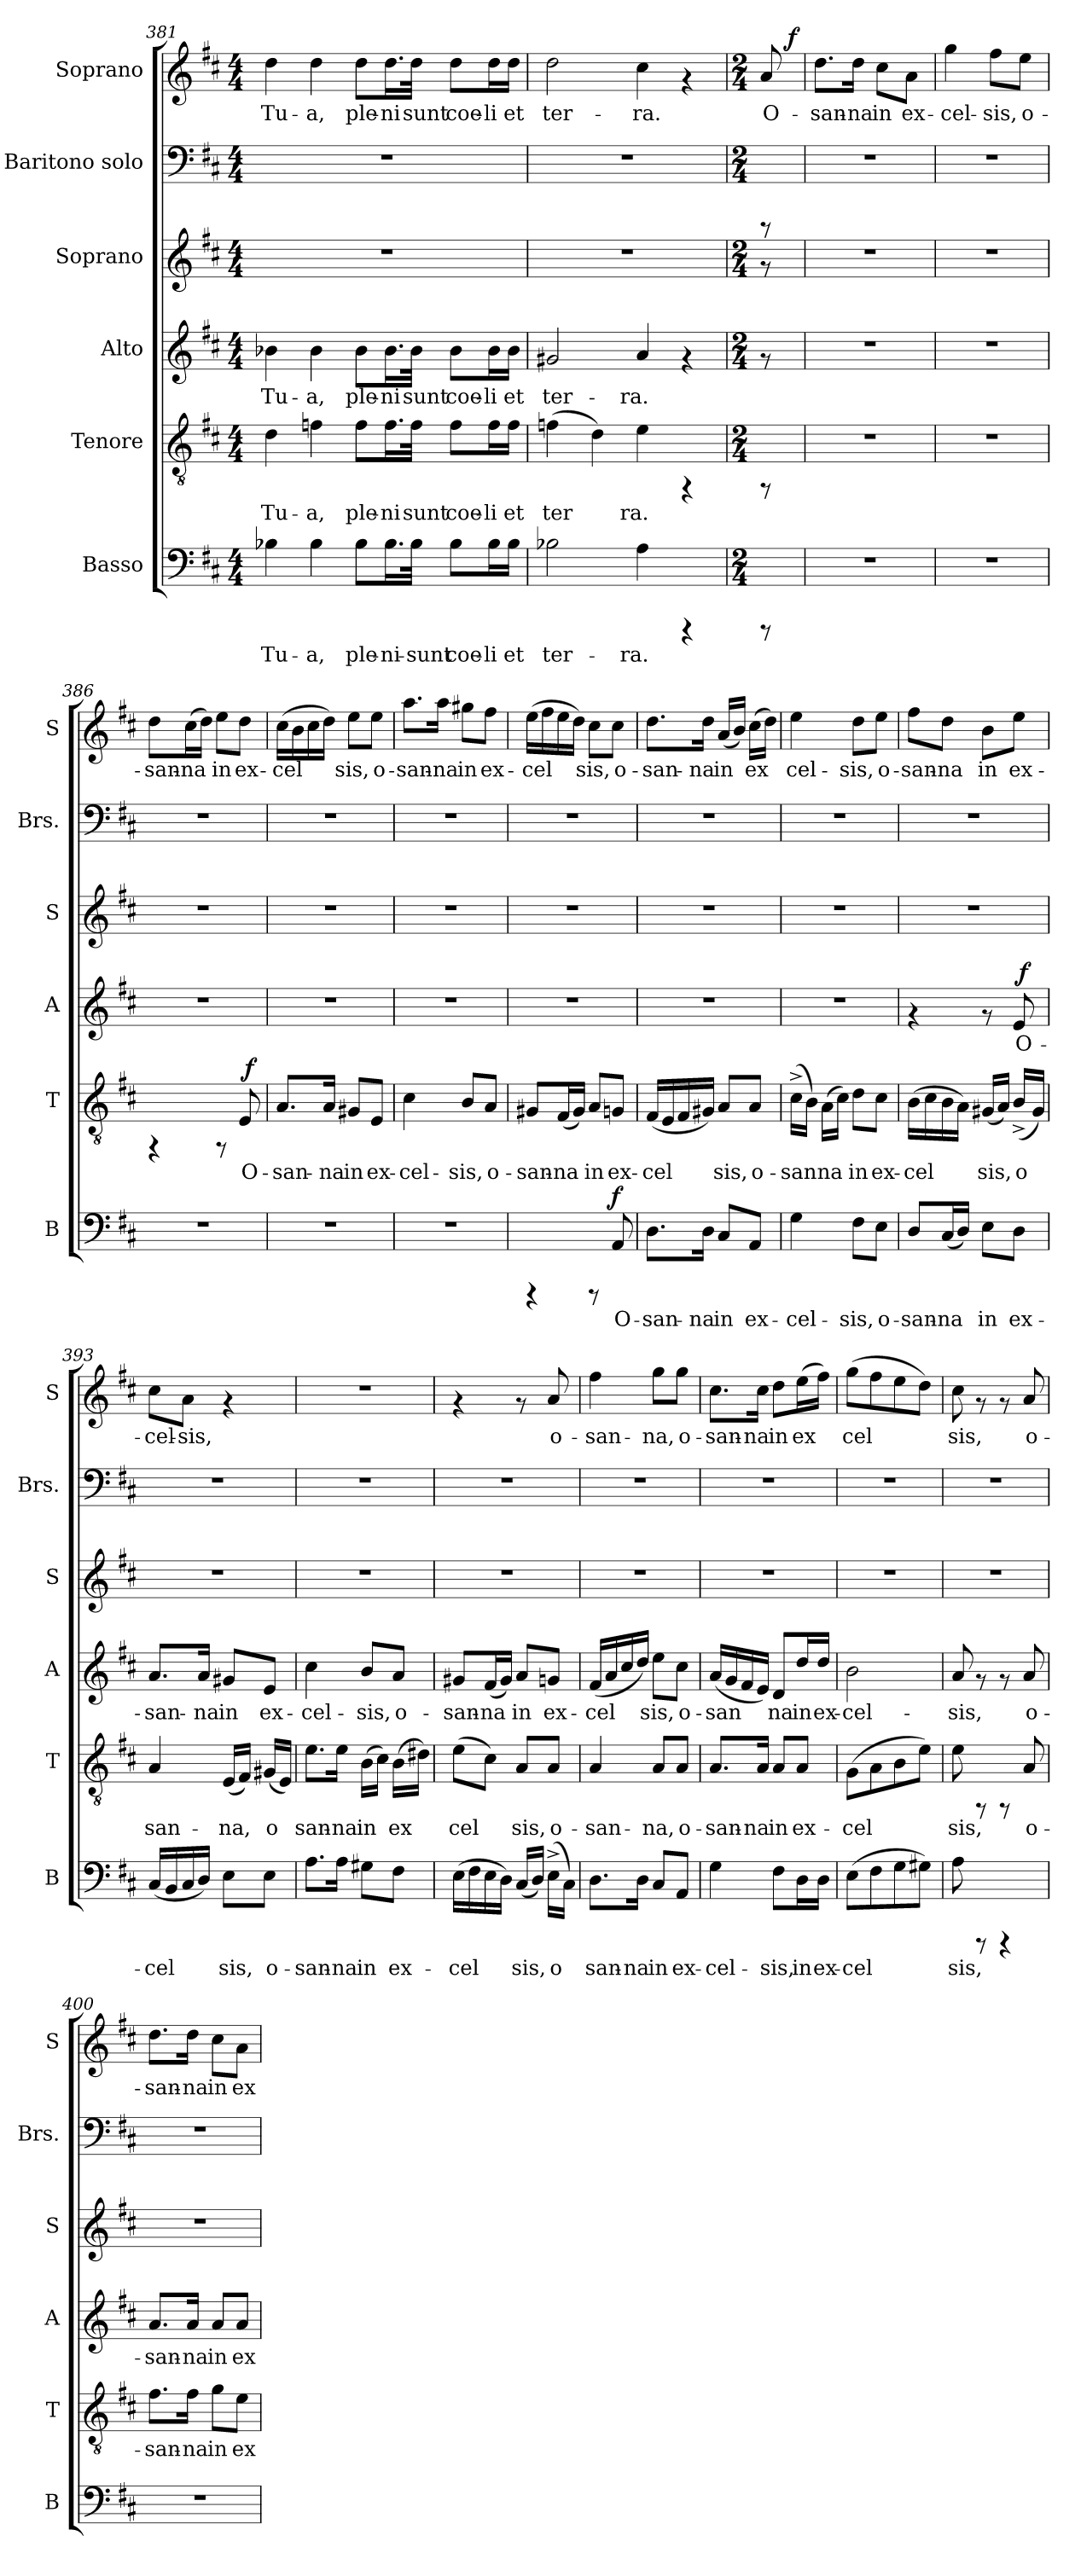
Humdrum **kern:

**kern	**text	**dynam	**kern	**text	**dynam	**kern	**text	**dynam	**kern	**kern	**kern	**text	**dynam
*part6	*part6	*part6	*part5	*part5	*part5	*part4	*part4	*part4	*part3	*part2	*part1	*part1	*part1
*staff6	*staff6	*staff6	*staff5	*staff5	*staff5	*staff4	*staff4	*staff4	*staff3	*staff2	*staff1	*staff1	*staff1
*I"Basso	*	*	*I"Tenore	*	*	*I"Alto	*	*	*I"Soprano	*I"Baritono  solo	*I"Soprano	*	*
*I'B	*	*	*I'T	*	*	*I'A	*	*	*I'S	*I'Brs.	*I'S	*	*
*clefF4	*	*	*clefGv2	*	*	*clefG2	*	*	*clefG2	*clefF4	*clefG2	*	*
*k[f#c#]	*	*	*k[f#c#]	*	*	*k[f#c#]	*	*	*k[f#c#]	*k[f#c#]	*k[f#c#]	*	*
*D:	*	*	*D:	*	*	*D:	*	*	*D:	*D:	*D:	*	*
*M4/4	*	*	*M4/4	*	*	*M4/4	*	*	*M4/4	*M4/4	*M4/4	*	*
=381	=381	=381	=381	=381	=381	=381	=381	=381	=381	=381	=381	=381	=381
!	!LO:LY:b:cj	!	!	!LO:LY:b:cj	!	!	!LO:LY:b:cj	!	!	!	!	!LO:LY:b:cj	!
4B-X\	Tu-	.	4d\	Tu-	.	4b-X\	Tu-	.	1r	1r	4dd\	Tu-	.
!	!LO:LY:b:cj	!	!	!LO:LY:b:cj	!	!	!LO:LY:b:cj	!	!	!	!	!LO:LY:b:cj	!
4B-\	-a,	.	4fn\	-a,	.	4b-\	-a,	.	.	.	4dd\	-a,	.
!	!LO:LY:b:cj	!	!	!LO:LY:b:cj	!	!	!LO:LY:b:cj	!	!	!	!	!LO:LY:b:cj	!
8B-\L	ple-	.	8f\L	ple-	.	8b-\L	ple-	.	.	.	8dd\L	ple-	.
!	!LO:LY:b:cj	!	!	!LO:LY:b:cj	!	!	!LO:LY:b:cj	!	!	!	!	!LO:LY:b:cj	!
16.B-\	-ni-	.	16.f\	-ni	.	16.b-\	-ni	.	.	.	16.dd\	-ni	.
!	!LO:LY:b:cj	!	!	!LO:LY:b:cj	!	!	!LO:LY:b:cj	!	!	!	!	!LO:LY:b:cj	!
32B-\J	-sunt	.	32f\J	sunt	.	32b-\J	sunt	.	.	.	32dd\J	sunt	.
!	!LO:LY:b:cj	!	!	!LO:LY:b:cj	!	!	!LO:LY:b:cj	!	!	!	!	!LO:LY:b:cj	!
8B-\L	coe-	.	8f\L	coe-	.	8b-\L	coe-	.	.	.	8dd\L	coe-	.
!	!LO:LY:b:cj	!	!	!LO:LY:b:cj	!	!	!LO:LY:b:cj	!	!	!	!	!LO:LY:b:cj	!
16B-\	-li	.	16f\	-li	.	16b-\	-li	.	.	.	16dd\	-li	.
!	!LO:LY:b:cj	!	!	!LO:LY:b:cj	!	!	!LO:LY:b:cj	!	!	!	!	!LO:LY:b:cj	!
16B-\J	et	.	16f\J	et	.	16b-\J	et	.	.	.	16dd\J	et	.
=382	=382	=382	=382	=382	=382	=382	=382	=382	=382	=382	=382	=382	=382
!	!LO:LY:b:cj	!	!	!LO:LY:b:cj	!	!	!LO:LY:b:cj	!	!	!	!	!LO:LY:b:cj	!
2B-X\	ter-	.	(>4fn\	ter-	.	2g#X/	ter-	.	1r	1r	2dd\	ter-	.
!	!	!	!	!LO:LY:b:cj	!	!	!	!	!	!	!	!	!
.	.	.	4d\)	--	.	.	.	.	.	.	.	.	.
!	!LO:LY:b:cj	!	!	!LO:LY:b:cj	!	!	!LO:LY:b:cj	!	!	!	!	!LO:LY:b:cj	!
4A\	-ra.	.	4e\	-ra.	.	4a/	-ra.	.	.	.	4cc#\	-ra.	.
4rCCC	.	.	4rFF	.	.	4rf	.	.	.	.	4rf	.	.
!!LO:PB:g=z
=383	=383	=383	=383	=383	=383	=383	=383	=383	=383	=383	=383	=383	=383
*M2/4	*	*	*M2/4	*	*	*M2/4	*	*	*M2/4	*M2/4	*M2/4	*	*
!	!	!	!	!	!	!	!	!	!	!	!LO:TX:a:t=Allegro	!	!
!	!	!	!	!	!	!	!	!	!	!	!	!LO:LY:b:cj	!
*	*	*	*	*	*	*	*	*	*	*	*^	*	*
8rCCC	.	.	8rFF	.	.	8rf	.	.	8rf	8rCCC	8a/	16ryy	O-	.
.	.	.	.	.	.	.	.	.	.	.	.	64ryy	.	.
!	!	!	!	!	!	!	!	!	!	!	!	!	!	!LO:DY:a
.	.	.	.	.	.	.	.	.	.	.	.	32.ryy	.	f
=384	=384	=384	=384	=384	=384	=384	=384	=384	=384	=384	=384	=384	=384	=384
!	!	!	!	!	!	!	!	!	!	!	!	!	!LO:LY:b:cj	!
*	*	*	*	*	*	*	*	*	*	*	*v	*v	*	*
2r	.	.	2r	.	.	2r	.	.	2r	2r	8.dd\L	-san-	.
!	!	!	!	!	!	!	!	!	!	!	!	!LO:LY:b:cj	!
.	.	.	.	.	.	.	.	.	.	.	16dd\J	-na	.
!	!	!	!	!	!	!	!	!	!	!	!	!LO:LY:b:cj	!
.	.	.	.	.	.	.	.	.	.	.	8cc#\L	in	.
!	!	!	!	!	!	!	!	!	!	!	!	!LO:LY:b:cj	!
.	.	.	.	.	.	.	.	.	.	.	8a\J	ex-	.
=385	=385	=385	=385	=385	=385	=385	=385	=385	=385	=385	=385	=385	=385
!	!	!	!	!	!	!	!	!	!	!	!	!LO:LY:b:cj	!
2r	.	.	2r	.	.	2r	.	.	2r	2r	4gg\	-cel-	.
!	!	!	!	!	!	!	!	!	!	!	!	!LO:LY:b:cj	!
.	.	.	.	.	.	.	.	.	.	.	8ff#\L	-sis,	.
!	!	!	!	!	!	!	!	!	!	!	!	!LO:LY:b:cj	!
.	.	.	.	.	.	.	.	.	.	.	8ee\J	o-	.
=386	=386	=386	=386	=386	=386	=386	=386	=386	=386	=386	=386	=386	=386
!	!	!	!	!	!	!	!	!	!	!	!	!LO:LY:b:cj	!
*	*	*	*^	*	*	*	*	*	*	*	*	*	*
2r	.	.	4rFF	4ryy	.	.	2r	.	.	2r	2r	8dd\L	-san-	.
!	!	!	!	!	!	!	!	!	!	!	!	!	!LO:LY:b:cj	!
.	.	.	.	.	.	.	.	.	.	.	.	(>16cc#\	-na	.
!	!	!	!	!	!	!	!	!	!	!	!	!	!LO:LY:b:cj	!
.	.	.	.	.	.	.	.	.	.	.	.	16dd\J)	.	.
!	!	!	!	!	!	!	!	!	!	!	!	!	!LO:LY:b:cj	!
.	.	.	8rFF	8ryy	.	.	.	.	.	.	.	8ee\L	in	.
!	!	!	!	!	!LO:LY:b:cj	!	!	!	!	!	!	!	!LO:LY:b:cj	!
.	.	.	8E/	64ryy	O-	.	.	.	.	.	.	8dd\J	ex-	.
!	!	!	!	!	!	!LO:DY:a	!	!	!	!	!	!	!	!
.	.	.	.	16..ryy	.	f	.	.	.	.	.	.	.	.
=387	=387	=387	=387	=387	=387	=387	=387	=387	=387	=387	=387	=387	=387	=387
!	!	!	!	!	!LO:LY:b:cj	!	!	!	!	!	!	!	!LO:LY:b:cj	!
*	*	*	*v	*v	*	*	*	*	*	*	*	*	*	*
2r	.	.	8.A/L	-san-	.	2r	.	.	2r	2r	(>16cc#\L	-cel-	.
!	!	!	!	!	!	!	!	!	!	!	!	!LO:LY:b:cj	!
.	.	.	.	.	.	.	.	.	.	.	16b\	--	.
!	!	!	!	!	!	!	!	!	!	!	!	!LO:LY:b:cj	!
.	.	.	.	.	.	.	.	.	.	.	16cc#\	--	.
!	!	!	!	!LO:LY:b:cj	!	!	!	!	!	!	!	!LO:LY:b:cj	!
.	.	.	16A/J	-na	.	.	.	.	.	.	16dd\J)	--	.
!	!	!	!	!LO:LY:b:cj	!	!	!	!	!	!	!	!LO:LY:b:cj	!
.	.	.	8G#X/L	in	.	.	.	.	.	.	8ee\L	-sis,	.
!	!	!	!	!LO:LY:b:cj	!	!	!	!	!	!	!	!LO:LY:b:cj	!
.	.	.	8E/J	ex-	.	.	.	.	.	.	8ee\J	o-	.
=388	=388	=388	=388	=388	=388	=388	=388	=388	=388	=388	=388	=388	=388
!	!	!	!	!LO:LY:b:cj	!	!	!	!	!	!	!	!LO:LY:b:cj	!
2r	.	.	4c#\	-cel-	.	2r	.	.	2r	2r	8.aa\L	-san-	.
!	!	!	!	!	!	!	!	!	!	!	!	!LO:LY:b:cj	!
.	.	.	.	.	.	.	.	.	.	.	16aa\J	-na	.
!	!	!	!	!LO:LY:b:cj	!	!	!	!	!	!	!	!LO:LY:b:cj	!
.	.	.	8B/L	-sis,	.	.	.	.	.	.	8gg#X\L	in	.
!	!	!	!	!LO:LY:b:cj	!	!	!	!	!	!	!	!LO:LY:b:cj	!
.	.	.	8A/J	o-	.	.	.	.	.	.	8ff#\J	ex-	.
!!LO:LB:g=z
=389	=389	=389	=389	=389	=389	=389	=389	=389	=389	=389	=389	=389	=389
!	!	!	!	!LO:LY:b:cj	!	!	!	!	!	!	!	!LO:LY:b:cj	!
4rCCC	.	.	8G#X/L	-san-	.	2r	.	.	2r	2r	(>16ee\L	-cel-	.
!	!	!	!	!	!	!	!	!	!	!	!	!LO:LY:b:cj	!
.	.	.	.	.	.	.	.	.	.	.	16ff#\	--	.
!	!	!	!	!LO:LY:b:cj	!	!	!	!	!	!	!	!LO:LY:b:cj	!
.	.	.	(<16F#/	-na	.	.	.	.	.	.	16ee\	--	.
!	!	!	!	!LO:LY:b:cj	!	!	!	!	!	!	!	!LO:LY:b:cj	!
.	.	.	16G#/J)	.	.	.	.	.	.	.	16dd\J)	--	.
!	!	!	!	!LO:LY:b:cj	!	!	!	!	!	!	!	!LO:LY:b:cj	!
8rCCC	.	.	8A/L	in	.	.	.	.	.	.	8cc#\L	-sis,	.
!	!LO:LY:b:cj	!LO:DY:a	!	!LO:LY:b:cj	!	!	!	!	!	!	!	!LO:LY:b:cj	!
8AA/	O-	f	8Gn/J	ex-	.	.	.	.	.	.	8cc#\J	o-	.
=390	=390	=390	=390	=390	=390	=390	=390	=390	=390	=390	=390	=390	=390
!	!LO:LY:b:cj	!	!	!LO:LY:b:cj	!	!	!	!	!	!	!	!LO:LY:b:cj	!
8.D\L	-san-	.	(<16F#/L	-cel-	.	2r	.	.	2r	2r	8.dd\L	-san-	.
!	!	!	!	!LO:LY:b:cj	!	!	!	!	!	!	!	!	!
.	.	.	16E/	--	.	.	.	.	.	.	.	.	.
!	!	!	!	!LO:LY:b:cj	!	!	!	!	!	!	!	!	!
.	.	.	16F#/	--	.	.	.	.	.	.	.	.	.
!	!LO:LY:b:cj	!	!	!LO:LY:b:cj	!	!	!	!	!	!	!	!LO:LY:b:cj	!
16D\J	-na	.	16G#X/J)	--	.	.	.	.	.	.	16dd\J	-na	.
!	!LO:LY:b:cj	!	!	!LO:LY:b:cj	!	!	!	!	!	!	!	!LO:LY:b:cj	!
8C#/L	in	.	8A/L	-sis,	.	.	.	.	.	.	(<16a/L	in	.
!	!	!	!	!	!	!	!	!	!	!	!	!LO:LY:b:cj	!
.	.	.	.	.	.	.	.	.	.	.	16b/J)	.	.
!	!LO:LY:b:cj	!	!	!LO:LY:b:cj	!	!	!	!	!	!	!	!LO:LY:b:cj	!
8AA/J	ex-	.	8A/J	o-	.	.	.	.	.	.	(>16cc#\L	ex-	.
!	!	!	!	!	!	!	!	!	!	!	!	!LO:LY:b:cj	!
.	.	.	.	.	.	.	.	.	.	.	16dd\J)	--	.
=391	=391	=391	=391	=391	=391	=391	=391	=391	=391	=391	=391	=391	=391
!	!LO:LY:b:cj	!	!	!LO:LY:b:cj	!	!	!	!	!	!	!	!LO:LY:b:cj	!
4G\	-cel-	.	(>16c#^<\L	-san-	.	2r	.	.	2r	2r	4ee\	-cel-	.
!	!	!	!	!LO:LY:b:cj	!	!	!	!	!	!	!	!	!
.	.	.	16B\J)	--	.	.	.	.	.	.	.	.	.
!	!	!	!	!LO:LY:b:cj	!	!	!	!	!	!	!	!	!
.	.	.	(>16A\L	-na	.	.	.	.	.	.	.	.	.
!	!	!	!	!LO:LY:b:cj	!	!	!	!	!	!	!	!	!
.	.	.	16c#\J)	.	.	.	.	.	.	.	.	.	.
!	!LO:LY:b:cj	!	!	!LO:LY:b:cj	!	!	!	!	!	!	!	!LO:LY:b:cj	!
8F#\L	-sis,	.	8d\L	in	.	.	.	.	.	.	8dd\L	-sis,	.
!	!LO:LY:b:cj	!	!	!LO:LY:b:cj	!	!	!	!	!	!	!	!LO:LY:b:cj	!
8E\J	o-	.	8c#\J	ex-	.	.	.	.	.	.	8ee\J	o-	.
=392	=392	=392	=392	=392	=392	=392	=392	=392	=392	=392	=392	=392	=392
!	!LO:LY:b:cj	!	!	!LO:LY:b:cj	!	!	!	!	!	!	!	!LO:LY:b:cj	!
*	*	*	*	*	*	*^	*	*	*	*	*	*	*
8D/L	-san-	.	(>16B\L	-cel-	.	4rf	4ryy	.	.	2r	2r	8ff#\L	-san-	.
!	!	!	!	!LO:LY:b:cj	!	!	!	!	!	!	!	!	!	!
.	.	.	16c#\	--	.	.	.	.	.	.	.	.	.	.
!	!LO:LY:b:cj	!	!	!LO:LY:b:cj	!	!	!	!	!	!	!	!	!LO:LY:b:cj	!
(<16C#/	-na	.	16B\	--	.	.	.	.	.	.	.	8dd\J	-na	.
!	!LO:LY:b:cj	!	!	!LO:LY:b:cj	!	!	!	!	!	!	!	!	!	!
16D/J)	.	.	16A\J)	--	.	.	.	.	.	.	.	.	.	.
!	!LO:LY:b:cj	!	!	!LO:LY:b:cj	!	!	!	!	!	!	!	!	!LO:LY:b:cj	!
8E\L	in	.	(<16G#X/L	-sis,	.	8rf	8ryy	.	.	.	.	8b\L	in	.
!	!	!	!	!LO:LY:b:cj	!	!	!	!	!	!	!	!	!	!
.	.	.	16A/J)	.	.	.	.	.	.	.	.	.	.	.
!	!LO:LY:b:cj	!	!	!LO:LY:b:cj	!	!	!	!LO:LY:b:cj	!	!	!	!	!LO:LY:b:cj	!
8D\J	ex-	.	(<16B^>/L	o-	.	8e/	64ryy	O-	.	.	.	8ee\J	ex-	.
!	!	!	!	!	!	!	!	!	!LO:DY:a	!	!	!	!	!
.	.	.	.	.	.	.	16..ryy	.	f	.	.	.	.	.
!	!	!	!	!LO:LY:b:cj	!	!	!	!	!	!	!	!	!	!
.	.	.	16G#/J)	--	.	.	.	.	.	.	.	.	.	.
=393	=393	=393	=393	=393	=393	=393	=393	=393	=393	=393	=393	=393	=393	=393
!	!LO:LY:b:cj	!	!	!LO:LY:b:cj	!	!	!	!LO:LY:b:cj	!	!	!	!	!LO:LY:b:cj	!
*	*	*	*	*	*	*v	*v	*	*	*	*	*	*	*
(<16C#/L	-cel-	.	4A/	-san-	.	8.a/L	-san-	.	2r	2r	8cc#\L	-cel-	.
!	!LO:LY:b:cj	!	!	!	!	!	!	!	!	!	!	!	!
16BB/	--	.	.	.	.	.	.	.	.	.	.	.	.
!	!LO:LY:b:cj	!	!	!	!	!	!	!	!	!	!	!LO:LY:b:cj	!
16C#/	--	.	.	.	.	.	.	.	.	.	8a\J	-sis,	.
!	!LO:LY:b:cj	!	!	!	!	!	!LO:LY:b:cj	!	!	!	!	!	!
16D/J)	--	.	.	.	.	16a/J	-na	.	.	.	.	.	.
!	!LO:LY:b:cj	!	!	!LO:LY:b:cj	!	!	!LO:LY:b:cj	!	!	!	!	!	!
8E\L	-sis,	.	(<16E/L	-na,	.	8g#X/L	in	.	.	.	4rf	.	.
!	!	!	!	!LO:LY:b:cj	!	!	!	!	!	!	!	!	!
.	.	.	16F#/J)	.	.	.	.	.	.	.	.	.	.
!	!LO:LY:b:cj	!	!	!LO:LY:b:cj	!	!	!LO:LY:b:cj	!	!	!	!	!	!
8E\J	o-	.	(<16G#X/L	o-	.	8e/J	ex-	.	.	.	.	.	.
!	!	!	!	!LO:LY:b:cj	!	!	!	!	!	!	!	!	!
.	.	.	16E/J)	--	.	.	.	.	.	.	.	.	.
!!LO:LB:g=z
=394	=394	=394	=394	=394	=394	=394	=394	=394	=394	=394	=394	=394	=394
!	!LO:LY:b:cj	!	!	!LO:LY:b:cj	!	!	!LO:LY:b:cj	!	!	!	!	!	!
8.A\L	-san-	.	8.e\L	-san-	.	4cc#\	-cel-	.	2r	2r	2r	.	.
!	!LO:LY:b:cj	!	!	!LO:LY:b:cj	!	!	!	!	!	!	!	!	!
16A\J	-na	.	16e\J	-na	.	.	.	.	.	.	.	.	.
!	!LO:LY:b:cj	!	!	!LO:LY:b:cj	!	!	!LO:LY:b:cj	!	!	!	!	!	!
8G#X\L	in	.	(>16B\L	in	.	8b/L	-sis,	.	.	.	.	.	.
!	!	!	!	!LO:LY:b:cj	!	!	!	!	!	!	!	!	!
.	.	.	16c#\J)	.	.	.	.	.	.	.	.	.	.
!	!LO:LY:b:cj	!	!	!LO:LY:b:cj	!	!	!LO:LY:b:cj	!	!	!	!	!	!
8F#\J	ex-	.	(>16B\L	ex-	.	8a/J	o-	.	.	.	.	.	.
!	!	!	!	!LO:LY:b:cj	!	!	!	!	!	!	!	!	!
.	.	.	16d#X\J)	--	.	.	.	.	.	.	.	.	.
=395	=395	=395	=395	=395	=395	=395	=395	=395	=395	=395	=395	=395	=395
!	!LO:LY:b:cj	!	!	!LO:LY:b:cj	!	!	!LO:LY:b:cj	!	!	!	!	!	!
(>16E\L	-cel-	.	(>8e\L	-cel-	.	8g#X/L	-san-	.	2r	2r	4rf	.	.
!	!LO:LY:b:cj	!	!	!	!	!	!	!	!	!	!	!	!
16F#\	--	.	.	.	.	.	.	.	.	.	.	.	.
!	!LO:LY:b:cj	!	!	!LO:LY:b:cj	!	!	!LO:LY:b:cj	!	!	!	!	!	!
16E\	--	.	8c#\J)	--	.	(<16f#/	-na	.	.	.	.	.	.
!	!LO:LY:b:cj	!	!	!	!	!	!LO:LY:b:cj	!	!	!	!	!	!
16D\J)	--	.	.	.	.	16g#/J)	.	.	.	.	.	.	.
!	!LO:LY:b:cj	!	!	!LO:LY:b:cj	!	!	!LO:LY:b:cj	!	!	!	!	!	!
(<16C#/L	-sis,	.	8A/L	-sis,	.	8a/L	in	.	.	.	8rf	.	.
!	!LO:LY:b:cj	!	!	!	!	!	!	!	!	!	!	!	!
16D/J)	.	.	.	.	.	.	.	.	.	.	.	.	.
!	!LO:LY:b:cj	!	!	!LO:LY:b:cj	!	!	!LO:LY:b:cj	!	!	!	!	!LO:LY:b:cj	!
(>16E^<\L	o-	.	8A/J	o-	.	8gn/J	ex-	.	.	.	8a/	o-	.
!	!LO:LY:b:cj	!	!	!	!	!	!	!	!	!	!	!	!
16C#\J)	--	.	.	.	.	.	.	.	.	.	.	.	.
=396	=396	=396	=396	=396	=396	=396	=396	=396	=396	=396	=396	=396	=396
!	!LO:LY:b:cj	!	!	!LO:LY:b:cj	!	!	!LO:LY:b:cj	!	!	!	!	!LO:LY:b:cj	!
8.D\L	-san-	.	4A/	-san-	.	(<16f#/L	-cel-	.	2r	2r	4ff#\	-san-	.
!	!	!	!	!	!	!	!LO:LY:b:cj	!	!	!	!	!	!
.	.	.	.	.	.	16a/	--	.	.	.	.	.	.
!	!	!	!	!	!	!	!LO:LY:b:cj	!	!	!	!	!	!
.	.	.	.	.	.	16cc#/	--	.	.	.	.	.	.
!	!LO:LY:b:cj	!	!	!	!	!	!LO:LY:b:cj	!	!	!	!	!	!
16D\J	-na	.	.	.	.	16dd/J)	--	.	.	.	.	.	.
!	!LO:LY:b:cj	!	!	!LO:LY:b:cj	!	!	!LO:LY:b:cj	!	!	!	!	!LO:LY:b:cj	!
8C#/L	in	.	8A/L	-na,	.	8ee\L	-sis,	.	.	.	8gg\L	-na,	.
!	!LO:LY:b:cj	!	!	!LO:LY:b:cj	!	!	!LO:LY:b:cj	!	!	!	!	!LO:LY:b:cj	!
8AA/J	ex-	.	8A/J	o-	.	8cc#\J	o-	.	.	.	8gg\J	o-	.
=397	=397	=397	=397	=397	=397	=397	=397	=397	=397	=397	=397	=397	=397
!	!LO:LY:b:cj	!	!	!LO:LY:b:cj	!	!	!LO:LY:b:cj	!	!	!	!	!LO:LY:b:cj	!
4G\	-cel-	.	8.A/L	-san-	.	(<16a/L	-san-	.	2r	2r	8.cc#\L	-san-	.
!	!	!	!	!	!	!	!LO:LY:b:cj	!	!	!	!	!	!
.	.	.	.	.	.	16g/	--	.	.	.	.	.	.
!	!	!	!	!	!	!	!LO:LY:b:cj	!	!	!	!	!	!
.	.	.	.	.	.	16f#/	--	.	.	.	.	.	.
!	!	!	!	!LO:LY:b:cj	!	!	!LO:LY:b:cj	!	!	!	!	!LO:LY:b:cj	!
.	.	.	16A/J	-na	.	16e/J)	--	.	.	.	16cc#\J	-na	.
!	!LO:LY:b:cj	!	!	!LO:LY:b:cj	!	!	!LO:LY:b:cj	!	!	!	!	!LO:LY:b:cj	!
8F#\L	-sis,	.	8A/L	in	.	8d/L	-na	.	.	.	8dd\L	in	.
!	!LO:LY:b:cj	!	!	!LO:LY:b:cj	!	!	!LO:LY:b:cj	!	!	!	!	!LO:LY:b:cj	!
16D\	in	.	8A/J	ex-	.	16dd/	in	.	.	.	(>16ee\	ex-	.
!	!LO:LY:b:cj	!	!	!	!	!	!LO:LY:b:cj	!	!	!	!	!LO:LY:b:cj	!
16D\J	ex-	.	.	.	.	16dd/J	ex-	.	.	.	16ff#\J)	--	.
=398	=398	=398	=398	=398	=398	=398	=398	=398	=398	=398	=398	=398	=398
!	!LO:LY:b:cj	!	!	!LO:LY:b:cj	!	!	!LO:LY:b:cj	!	!	!	!	!LO:LY:b:cj	!
(>8E\L	-cel-	.	(>8G\L	-cel-	.	2b\	-cel-	.	2r	2r	(>8gg\L	-cel-	.
!	!LO:LY:b:cj	!	!	!LO:LY:b:cj	!	!	!	!	!	!	!	!LO:LY:b:cj	!
8F#\	--	.	8A\	--	.	.	.	.	.	.	8ff#\	--	.
!	!LO:LY:b:cj	!	!	!LO:LY:b:cj	!	!	!	!	!	!	!	!LO:LY:b:cj	!
8G\	--	.	8B\	--	.	.	.	.	.	.	8ee\	--	.
!	!LO:LY:b:cj	!	!	!LO:LY:b:cj	!	!	!	!	!	!	!	!LO:LY:b:cj	!
8G#X\J)	--	.	8e\J)	--	.	.	.	.	.	.	8dd\J)	--	.
!!LO:PB:g=z
=399	=399	=399	=399	=399	=399	=399	=399	=399	=399	=399	=399	=399	=399
!	!LO:LY:b:cj	!	!	!LO:LY:b:cj	!	!	!LO:LY:b:cj	!	!	!	!	!LO:LY:b:cj	!
8A\	-sis,	.	8e\	-sis,	.	8a/	-sis,	.	2r	2r	8cc#\	-sis,	.
8rCCC	.	.	8rFF	.	.	8rf	.	.	.	.	8rf	.	.
4rCCC	.	.	8rFF	.	.	8rf	.	.	.	.	8rf	.	.
!	!	!	!	!LO:LY:b:cj	!	!	!LO:LY:b:cj	!	!	!	!	!LO:LY:b:cj	!
.	.	.	8A/	o-	.	8a/	o-	.	.	.	8a/	o-	.
=400	=400	=400	=400	=400	=400	=400	=400	=400	=400	=400	=400	=400	=400
!	!	!	!	!LO:LY:b:cj	!	!	!LO:LY:b:cj	!	!	!	!	!LO:LY:b:cj	!
2r	.	.	8.f#\L	-san-	.	8.a/L	-san-	.	2r	2r	8.dd\L	-san-	.
!	!	!	!	!LO:LY:b:cj	!	!	!LO:LY:b:cj	!	!	!	!	!LO:LY:b:cj	!
.	.	.	16f#\J	-na	.	16a/J	-na	.	.	.	16dd\J	-na	.
!	!	!	!	!LO:LY:b:cj	!	!	!LO:LY:b:cj	!	!	!	!	!LO:LY:b:cj	!
.	.	.	8g\L	in	.	8a/L	in	.	.	.	8cc#\L	in	.
!	!	!	!	!LO:LY:b:cj	!	!	!LO:LY:b:cj	!	!	!	!	!LO:LY:b:cj	!
.	.	.	8e\J	ex-	.	8a/J	ex-	.	.	.	8a\J	ex-	.
=	=	=	=	=	=	=	=	=	=	=	=	=	=
*-	*-	*-	*-	*-	*-	*-	*-	*-	*-	*-	*-	*-	*-
